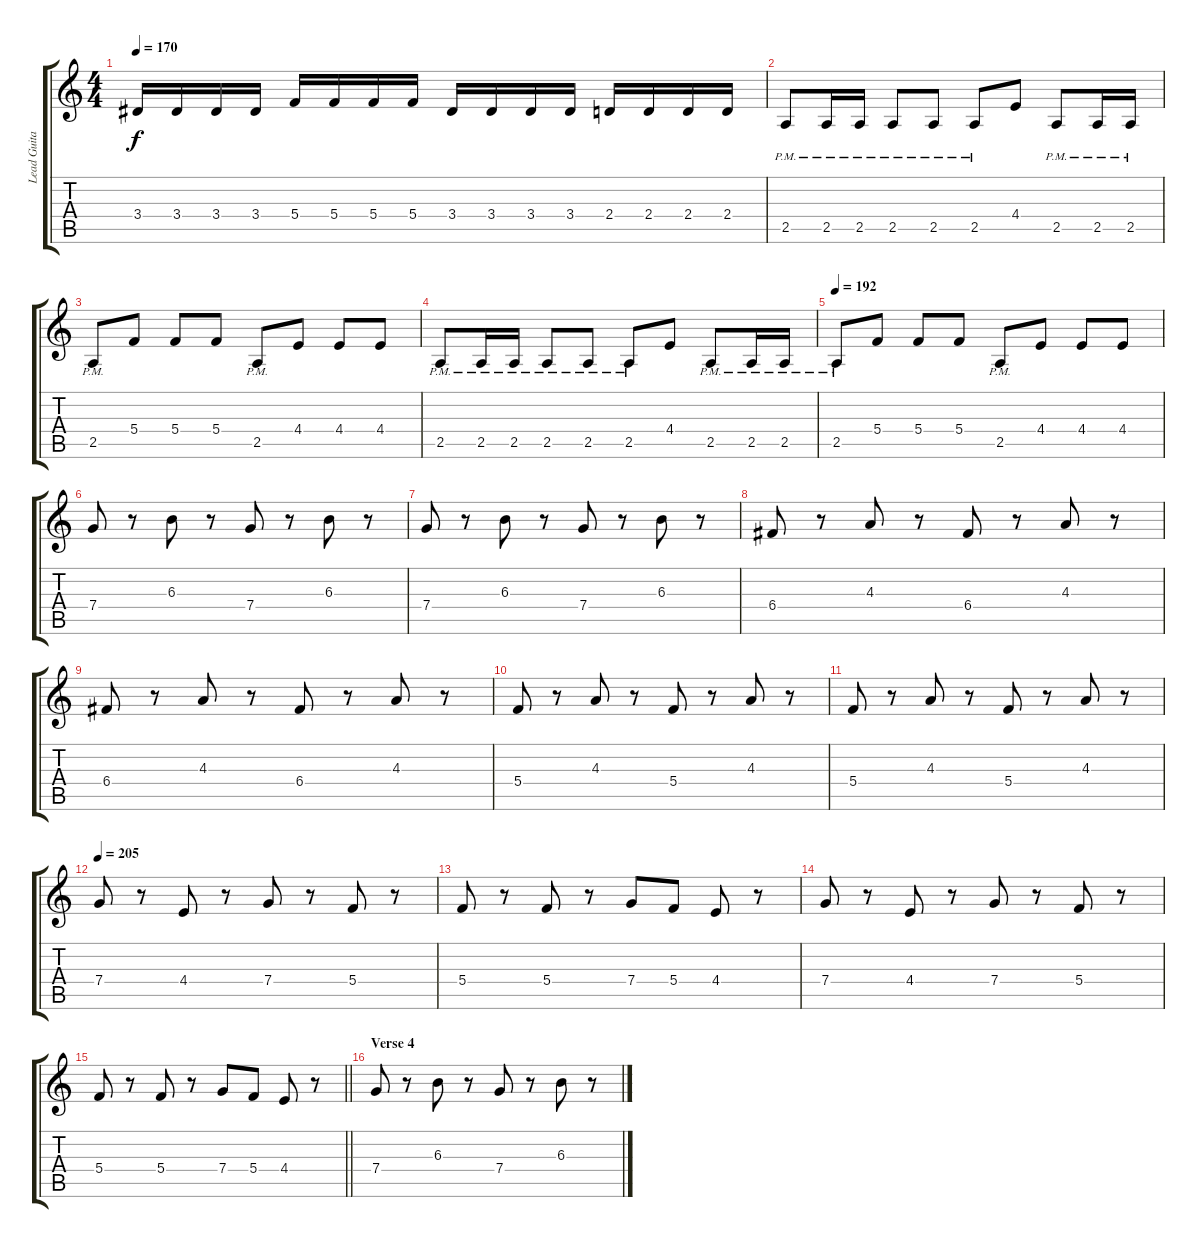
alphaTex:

\track ("Lead Guitar" "Lead Guita") {instrument distortionguitar}
\staff {score tabs}
\tuning (D4 A3 F3 C3 G2 D2) {hide}
\ts (4 4)
\tempo 170
\clef g2
\ks c
3.4.16{dy f} 3.4.16 3.4.16 3.4.16 5.4.16 5.4.16 5.4.16 5.4.16 3.4.16 3.4.16 3.4.16 3.4.16 2.4.16 2.4.16 2.4.16 2.4.16 |
2.5{pm}.8 2.5{pm}.16 2.5{pm}.16 2.5{pm}.8 2.5{pm}.8 2.5{pm}.8 4.4.8 2.5{pm}.8 2.5{pm}.16 2.5{pm}.16 |
2.5{pm}.8 5.4.8 5.4.8 5.4.8 2.5{pm}.8 4.4.8 4.4.8 4.4.8 |
2.5{pm}.8 2.5{pm}.16 2.5{pm}.16 2.5{pm}.8 2.5{pm}.8 2.5{pm}.8 4.4.8 2.5{pm}.8 2.5{pm}.16 2.5{pm}.16 |
\tempo 192
2.5{pm}.8 5.4.8 5.4.8 5.4.8 2.5{pm}.8 4.4.8 4.4.8 4.4.8 |
7.4.8 r.8 6.3.8 r.8 7.4.8 r.8 6.3.8 r.8 |
7.4.8 r.8 6.3.8 r.8 7.4.8 r.8 6.3.8 r.8 |
6.4.8 r.8 4.3.8 r.8 6.4.8 r.8 4.3.8 r.8 |
6.4.8 r.8 4.3.8 r.8 6.4.8 r.8 4.3.8 r.8 |
5.4.8 r.8 4.3.8 r.8 5.4.8 r.8 4.3.8 r.8 |
5.4.8 r.8 4.3.8 r.8 5.4.8 r.8 4.3.8 r.8 |
\tempo 205
7.4.8 r.8 4.4.8 r.8 7.4.8 r.8 5.4.8 r.8 |
5.4.8 r.8 5.4.8 r.8 7.4.8 5.4.8 4.4.8 r.8 |
7.4.8 r.8 4.4.8 r.8 7.4.8 r.8 5.4.8 r.8 |
\barLineRight lightlight
5.4.8 r.8 5.4.8 r.8 7.4.8 5.4.8 4.4.8 r.8 |
\section ("" "Verse 4")
7.4.8 r.8 6.3.8 r.8 7.4.8 r.8 6.3.8 r.8
